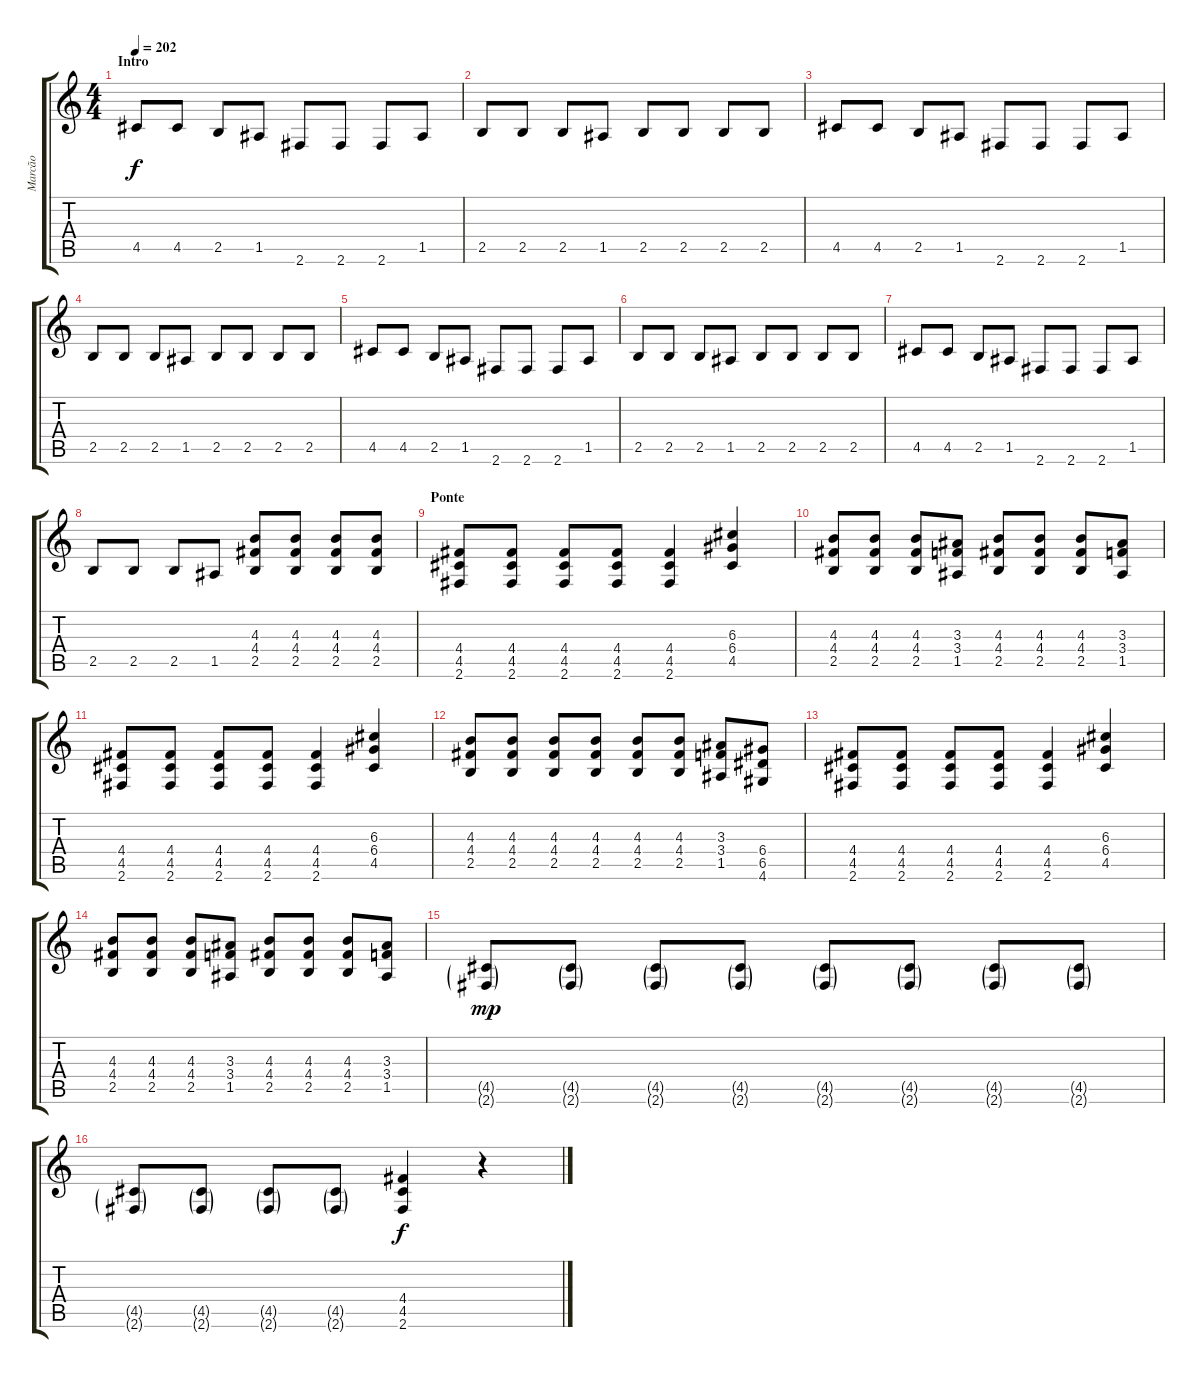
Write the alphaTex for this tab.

\track ("Marcão" "Marcão") {instrument distortionguitar}
\staff {score tabs}
\tuning (E4 B3 G3 D3 A2 E2) {hide}
\ts (4 4)
\section ("" "Intro")
\tempo 202
\clef g2
\ks c
4.5.8{dy f instrument electricguitarmuted} 4.5.8 2.5.8 1.5.8 2.6.8 2.6.8 2.6.8 1.5.8 |
2.5.8 2.5.8 2.5.8 1.5.8 2.5.8 2.5.8 2.5.8 2.5.8 |
4.5.8 4.5.8 2.5.8 1.5.8 2.6.8 2.6.8 2.6.8 1.5.8 |
2.5.8 2.5.8 2.5.8 1.5.8 2.5.8 2.5.8 2.5.8 2.5.8 |
4.5.8 4.5.8 2.5.8 1.5.8 2.6.8 2.6.8 2.6.8 1.5.8 |
2.5.8 2.5.8 2.5.8 1.5.8 2.5.8 2.5.8 2.5.8 2.5.8 |
4.5.8 4.5.8 2.5.8 1.5.8 2.6.8 2.6.8 2.6.8 1.5.8 |
2.5.8 2.5.8 2.5.8 1.5.8 (4.3 4.4 2.5).8{instrument distortionguitar} (4.3 4.4 2.5).8 (4.3 4.4 2.5).8 (4.3 4.4 2.5).8 |
\section ("" "Ponte")
(4.4 4.5 2.6).8 (4.4 4.5 2.6).8 (4.4 4.5 2.6).8 (4.4 4.5 2.6).8 (4.4 4.5 2.6).4 (6.3 6.4 4.5).4 |
(4.3 4.4 2.5).8 (4.3 4.4 2.5).8 (4.3 4.4 2.5).8 (3.3 3.4 1.5).8 (4.3 4.4 2.5).8 (4.3 4.4 2.5).8 (4.3 4.4 2.5).8 (3.3 3.4 1.5).8 |
(4.4 4.5 2.6).8 (4.4 4.5 2.6).8 (4.4 4.5 2.6).8 (4.4 4.5 2.6).8 (4.4 4.5 2.6).4 (6.3 6.4 4.5).4 |
(4.3 4.4 2.5).8 (4.3 4.4 2.5).8 (4.3 4.4 2.5).8 (4.3 4.4 2.5).8 (4.3 4.4 2.5).8 (4.3 4.4 2.5).8 (3.3 3.4 1.5).8 (6.4 6.5 4.6).8 |
(4.4 4.5 2.6).8 (4.4 4.5 2.6).8 (4.4 4.5 2.6).8 (4.4 4.5 2.6).8 (4.4 4.5 2.6).4 (6.3 6.4 4.5).4 |
(4.3 4.4 2.5).8 (4.3 4.4 2.5).8 (4.3 4.4 2.5).8 (3.3 3.4 1.5).8 (4.3 4.4 2.5).8 (4.3 4.4 2.5).8 (4.3 4.4 2.5).8 (3.3 3.4 1.5).8 |
(4.5{g} 2.6{g}).8{dy mp instrument electricguitarmuted} (4.5{g} 2.6{g}).8 (4.5{g} 2.6{g}).8 (4.5{g} 2.6{g}).8 (4.5{g} 2.6{g}).8 (4.5{g} 2.6{g}).8 (4.5{g} 2.6{g}).8 (4.5{g} 2.6{g}).8 |
(4.5{g} 2.6{g}).8 (4.5{g} 2.6{g}).8 (4.5{g} 2.6{g}).8 (4.5{g} 2.6{g}).8 (4.4 4.5 2.6).4{dy f instrument distortionguitar} r.4
